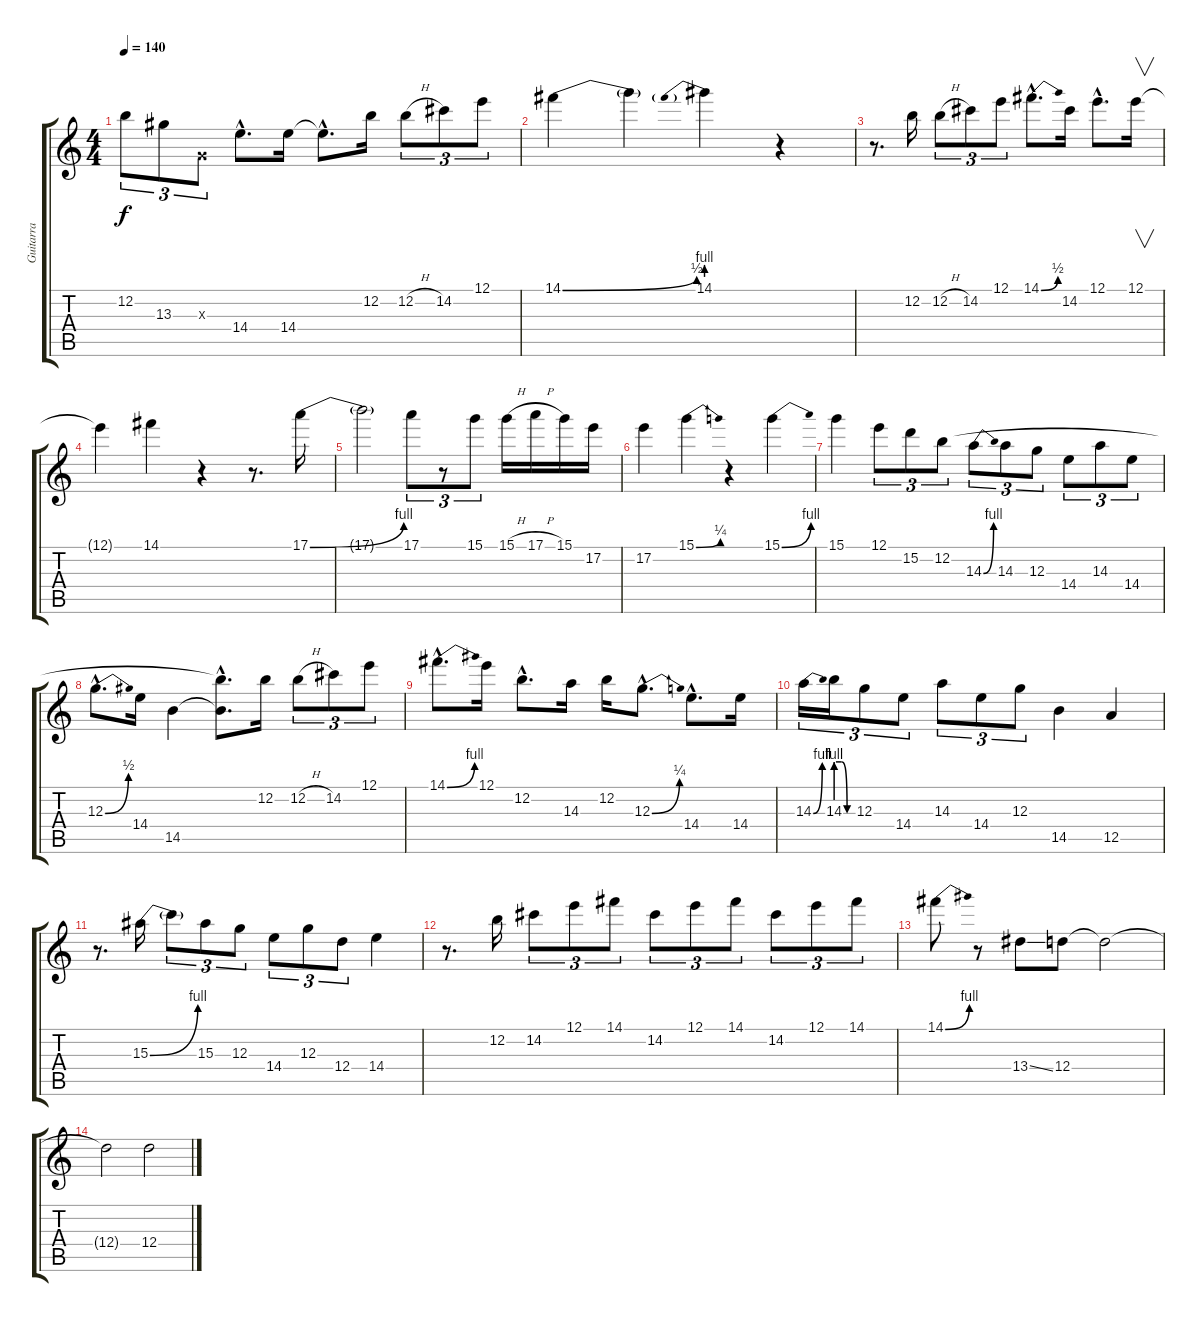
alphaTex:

\track ("Guitarra" "Guitarra") {instrument distortionguitar}
\staff {score tabs}
\tuning (E4 B3 G3 D3 A2 E2) {hide}
\ts (4 4)
\tempo 140
\clef g2
\ks c
12.2.8{tu (3 2) dy f} 13.3.8{tu (3 2)} 0.3{x}.8{tu (3 2)} 14.4{hac}.8{d} 14.4.16 14.4{hac t}.8{d} 12.2.16 12.2{h}.8{tu (3 2)} 14.2.8{tu (3 2)} 12.1.8{tu (3 2)} |
14.1{be (bend 0 0 60 2)}.4 14.1{t}.4 14.1{be (prebend 0 4 60 4)}.4 r.4 |
r.8{d} 12.2.16 12.2{h}.8{tu (3 2)} 14.2.8{tu (3 2)} 12.1.8{tu (3 2)} 14.1{be (bend 0 0 60 2) hac}.8{d} 14.2.16 12.1{hac}.8{d} 12.1.16{v} |
12.1{t}.4 14.1.4 r.4 r.8{d} 17.1{be (bend 0 0 60 4)}.16 |
17.1{t}.2 17.1.8{tu (3 2)} r.8{tu (3 2)} 15.1.8{tu (3 2)} 15.1{h}.16 17.1{h}.16 15.1.16 17.2.16 |
17.2.4 15.1{be (bend 0 0 60 1)}.4 r.4 15.1{be (bend 0 0 60 4)}.4 |
15.1.4 12.1.8{tu (3 2)} 15.2.8{tu (3 2)} 12.2.8{tu (3 2)} 14.3{be (bend 0 0 60 4)}.8{tu (3 2)} 14.3.8{tu (3 2)} 12.3.8{tu (3 2)} 14.4.8{tu (3 2)} 14.3.8{tu (3 2)} 14.4.8{tu (3 2)} |
12.3{be (bend 0 0 60 2) hac}.8{d} 14.4.16 14.5.4 (12.2{hac t} 14.5{hac t}).8{d} 12.2.16 12.2{h}.8{tu (3 2)} 14.2.8{tu (3 2)} 12.1.8{tu (3 2)} |
14.1{be (bend 0 0 60 4) hac}.8{d} 12.1.16 12.2{hac}.8{d} 14.3.16 12.2.16 12.3{be (bend 0 0 60 1) hac}.8{d} 14.4{hac}.8{d} 14.4.16 |
14.3{be (bend 0 0 60 4)}.16{tu (3 2)} 14.3{be (custom 0 4 20 4 40 0 60 0)}.16{tu (3 2)} 12.3.8{tu (3 2)} 14.4.8{tu (3 2)} 14.3.8{tu (3 2)} 14.4.8{tu (3 2)} 12.3.8{tu (3 2)} 14.5.4 12.5.4 |
r.8{d} 15.3{be (bend 0 0 60 4)}.16 15.3{t}.8{tu (3 2)} 15.3.8{tu (3 2)} 12.3.8{tu (3 2)} 14.4.8{tu (3 2)} 12.3.8{tu (3 2)} 12.4.8{tu (3 2)} 14.4.4 |
r.8{d} 12.2.16 14.2.8{tu (3 2)} 12.1.8{tu (3 2)} 14.1.8{tu (3 2)} 14.2.8{tu (3 2)} 12.1.8{tu (3 2)} 14.1.8{tu (3 2)} 14.2.8{tu (3 2)} 12.1.8{tu (3 2)} 14.1.8{tu (3 2)} |
14.1{be (bend 0 0 60 4)}.8 r.8 13.4{ss}.8 12.4.8 12.4{t}.2 |
12.4{t}.2 12.4.2
